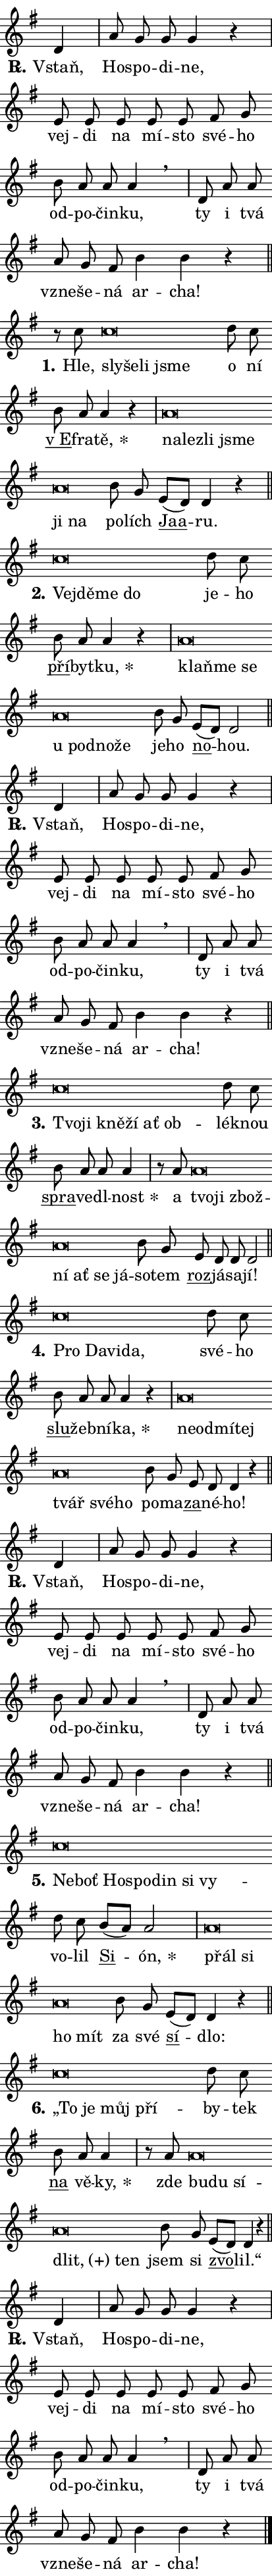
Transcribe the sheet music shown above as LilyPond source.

\version "2.22.1"
\header { tagline = "" }
\paper {
  indent = 0\cm
  top-margin = 0\cm
  right-margin = 0\cm
  bottom-margin = 0\cm
  left-margin = 0\cm
  paper-width = 7\cm
  page-breaking = #ly:one-page-breaking
  system-system-spacing.basic-distance = #11
  score-system-spacing.basic-distance = #11.3
  ragged-last = ##f
}


%% Author: Thomas Morley
%% https://lists.gnu.org/archive/html/lilypond-user/2020-05/msg00002.html
#(define (line-position grob)
"Returns position of @var[grob} in current system:
   @code{'start}, if at first time-step
   @code{'end}, if at last time-step
   @code{'middle} otherwise
"
  (let* ((col (ly:item-get-column grob))
         (ln (ly:grob-object col 'left-neighbor))
         (rn (ly:grob-object col 'right-neighbor))
         (col-to-check-left (if (ly:grob? ln) ln col))
         (col-to-check-right (if (ly:grob? rn) rn col))
         (break-dir-left
           (and
             (ly:grob-property col-to-check-left 'non-musical #f)
             (ly:item-break-dir col-to-check-left)))
         (break-dir-right
           (and
             (ly:grob-property col-to-check-right 'non-musical #f)
             (ly:item-break-dir col-to-check-right))))
        (cond ((eqv? 1 break-dir-left) 'start)
              ((eqv? -1 break-dir-right) 'end)
              (else 'middle))))

#(define (tranparent-at-line-position vctor)
  (lambda (grob)
  "Relying on @code{line-position} select the relevant enry from @var{vctor}.
Used to determine transparency,"
    (case (line-position grob)
      ((end) (not (vector-ref vctor 0)))
      ((middle) (not (vector-ref vctor 1)))
      ((start) (not (vector-ref vctor 2))))))

noteHeadBreakVisibility =
#(define-music-function (break-visibility)(vector?)
"Makes @code{NoteHead}s transparent relying on @var{break-visibility}"
#{
  \override NoteHead.transparent =
    #(tranparent-at-line-position break-visibility)
#})

#(define delete-ledgers-for-transparent-note-heads
  (lambda (grob)
    "Reads whether a @code{NoteHead} is transparent.
If so this @code{NoteHead} is removed from @code{'note-heads} from
@var{grob}, which is supposed to be @code{LedgerLineSpanner}.
As a result ledgers are not printed for this @code{NoteHead}"
    (let* ((nhds-array (ly:grob-object grob 'note-heads))
           (nhds-list
             (if (ly:grob-array? nhds-array)
                 (ly:grob-array->list nhds-array)
                 '()))
           ;; Relies on the transparent-property being done before
           ;; Staff.LedgerLineSpanner.after-line-breaking is executed.
           ;; This is fragile ...
           (to-keep
             (remove
               (lambda (nhd)
                 (ly:grob-property nhd 'transparent #f))
               nhds-list)))
      ;; TODO find a better method to iterate over grob-arrays, similiar
      ;; to filter/remove etc for lists
      ;; For now rebuilt from scratch
      (set! (ly:grob-object grob 'note-heads)  '())
      (for-each
        (lambda (nhd)
          (ly:pointer-group-interface::add-grob grob 'note-heads nhd))
        to-keep))))

hideNotes = {
  \noteHeadBreakVisibility #begin-of-line-visible
}
unHideNotes = {
  \noteHeadBreakVisibility #all-visible
}

% work-around for resetting accidentals
% https://lilypond.org/doc/v2.23/Documentation/notation/displaying-rhythms#unmetered-music
cadenzaMeasure = {
  \cadenzaOff
  \partial 1024 s1024
  \cadenzaOn
}

#(define-markup-command (accent layout props text) (markup?)
  "Underline accented syllable"
  (interpret-markup layout props
    #{\markup \override #'(offset . 4.3) \underline { #text }#}))

responsum = \markup \concat {
  "R" \hspace #-1.05 \path #0.1 #'((moveto 0 0.07) (lineto 0.9 0.8)) \hspace #0.05 "."
}

\layout {
    \context {
        \Staff
        \remove "Time_signature_engraver"
        \override LedgerLineSpanner.after-line-breaking = #delete-ledgers-for-transparent-note-heads
    }
    \context {
        \Voice {
            \override NoteHead.output-attributes = #'((class . "notehead"))
            \override Hairpin.height = #0.55
        }
    }
    \context {
        \Lyrics {
            \override StanzaNumber.output-attributes = #'((class . "stanzanumber"))
            \override LyricSpace.minimum-distance = #0.9
            \override LyricText.font-name = #"TeX Gyre Schola"
            \override LyricText.font-size = 1
            \override StanzaNumber.font-name = #"TeX Gyre Schola Bold"
            \override StanzaNumber.font-size = 1
        }
    }
}

% magnetic-lyrics.ily
%
%   written by
%     Jean Abou Samra <jean@abou-samra.fr>
%     Werner Lemberg <wl@gnu.org>
%
%   adapted by
%     Jiri Hon <jiri.hon@gmail.com>
%
% Version 2022-Apr-15

% https://www.mail-archive.com/lilypond-user@gnu.org/msg149350.html

#(define (Left_hyphen_pointer_engraver context)
   "Collect syllable-hyphen-syllable occurrences in lyrics and store
them in properties.  This engraver only looks to the left.  For
example, if the lyrics input is @code{foo -- bar}, it does the
following.

@itemize @bullet
@item
Set the @code{text} property of the @code{LyricHyphen} grob between
@q{foo} and @q{bar} to @code{foo}.

@item
Set the @code{left-hyphen} property of the @code{LyricText} grob with
text @q{foo} to the @code{LyricHyphen} grob between @q{foo} and
@q{bar}.
@end itemize

Use this auxiliary engraver in combination with the
@code{lyric-@/text::@/apply-@/magnetic-@/offset!} hook."
   (let ((hyphen #f)
         (text #f))
     (make-engraver
      (acknowledgers
       ((lyric-syllable-interface engraver grob source-engraver)
        (set! text grob)))
      (end-acknowledgers
       ((lyric-hyphen-interface engraver grob source-engraver)
        ;(when (not (grob::has-interface grob 'lyric-space-interface))
          (set! hyphen grob)));)
      ((stop-translation-timestep engraver)
       (when (and text hyphen)
         (ly:grob-set-object! text 'left-hyphen hyphen))
       (set! text #f)
       (set! hyphen #f)))))

#(define (lyric-text::apply-magnetic-offset! grob)
   "If the space between two syllables is less than the value in
property @code{LyricText@/.details@/.squash-threshold}, move the right
syllable to the left so that it gets concatenated with the left
syllable.

Use this function as a hook for
@code{LyricText@/.after-@/line-@/breaking} if the
@code{Left_@/hyphen_@/pointer_@/engraver} is active."
   (let ((hyphen (ly:grob-object grob 'left-hyphen #f)))
     (when hyphen
       (let ((left-text (ly:spanner-bound hyphen LEFT)))
         (when (grob::has-interface left-text 'lyric-syllable-interface)
           (let* ((common (ly:grob-common-refpoint grob left-text X))
                  (this-x-ext (ly:grob-extent grob common X))
                  (left-x-ext
                   (begin
                     ;; Trigger magnetism for left-text.
                     (ly:grob-property left-text 'after-line-breaking)
                     (ly:grob-extent left-text common X)))
                  ;; `delta` is the gap width between two syllables.
                  (delta (- (interval-start this-x-ext)
                            (interval-end left-x-ext)))
                  (details (ly:grob-property grob 'details))
                  (threshold (assoc-get 'squash-threshold details 0.2)))
             (when (< delta threshold)
               (let* (;; We have to manipulate the input text so that
                      ;; ligatures crossing syllable boundaries are not
                      ;; disabled.  For languages based on the Latin
                      ;; script this is essentially a beautification.
                      ;; However, for non-Western scripts it can be a
                      ;; necessity.
                      (lt (ly:grob-property left-text 'text))
                      (rt (ly:grob-property grob 'text))
                      (is-space (grob::has-interface hyphen 'lyric-space-interface))
                      (space (if is-space " " ""))
                      (space-markup (grob-interpret-markup grob " "))
                      (space-size (interval-length (ly:stencil-extent space-markup X)))
                      (extra-delta (if is-space space-size 0))
                      ;; Append new syllable.
                      (ltrt-space (if (and (string? lt) (string? rt))
                                (string-append lt space rt)
                                (make-concat-markup (list lt space rt))))
                      ;; Right-align `ltrt` to the right side.
                      (ltrt-space-markup (grob-interpret-markup
                               grob
                               (make-translate-markup
                                (cons (interval-length this-x-ext) 0)
                                (make-right-align-markup ltrt-space)))))
                 (begin
                   ;; Don't print `left-text`.
                   (ly:grob-set-property! left-text 'stencil #f)
                   ;; Set text and stencil (which holds all collected
                   ;; syllables so far) and shift it to the left.
                   (ly:grob-set-property! grob 'text ltrt-space)
                   (ly:grob-set-property! grob 'stencil ltrt-space-markup)
                   (ly:grob-translate-axis! grob (- (- delta extra-delta)) X))))))))))


#(define (lyric-hyphen::displace-bounds-first grob)
   ;; Make very sure this callback isn't triggered too early.
   (let ((left (ly:spanner-bound grob LEFT))
         (right (ly:spanner-bound grob RIGHT)))
     (ly:grob-property left 'after-line-breaking)
     (ly:grob-property right 'after-line-breaking)
     (ly:lyric-hyphen::print grob)))

squashThreshold = #0.4

\layout {
  \context {
    \Lyrics
    \consists #Left_hyphen_pointer_engraver
    \override LyricText.after-line-breaking =
      #lyric-text::apply-magnetic-offset!
    \override LyricHyphen.stencil = #lyric-hyphen::displace-bounds-first
    \override LyricText.details.squash-threshold = \squashThreshold
    \override LyricHyphen.minimum-distance = 0
    \override LyricHyphen.minimum-length = \squashThreshold
  }
}

squash = \override LyricText.details.squash-threshold = 9999
unSquash = \override LyricText.details.squash-threshold = \squashThreshold

left = \override LyricText.self-alignment-X = #LEFT
unLeft = \revert LyricText.self-alignment-X

starOffset = #(lambda (grob) 
                (let ((x_offset (ly:self-alignment-interface::aligned-on-x-parent grob)))
                  (if (= x_offset 0) 0 (+ x_offset 1.2))))

star = #(define-music-function (syllable)(string?)
"Append star separator at the end of a syllable"
#{
  \once \override LyricText.X-offset = #starOffset
  \lyricmode { \markup {
    #syllable
    \override #'((font-name . "TeX Gyre Schola Bold")) \hspace #0.2 \lower #0.65 \larger "*"
  } }
#})

starAccent = #(define-music-function (syllable)(string?)
"Append star separator at the end of a syllable and make accent"
#{
  \once \override LyricText.X-offset = #starOffset
  \lyricmode { \markup {
    \accent #syllable
    \override #'((font-name . "TeX Gyre Schola Bold")) \hspace #0.2 \lower #0.65 \larger "*"
  } }
#})

breath = #(define-music-function (syllable)(string?)
"Append breathing indicator at the end of a syllable"
#{
  \lyricmode { \markup { #syllable "+" } }
#})

optionalBreath = #(define-music-function (syllable)(string?)
"Append optional breathing indicator at the end of a syllable"
#{
  \lyricmode { \markup { #syllable "(+)" } }
#})


\score {
    <<
        \new Voice = "melody" { \cadenzaOn \key g \major \relative { d'4 \cadenzaMeasure \bar "|" a'8 g g g4 r \cadenzaMeasure \bar "|" e8 e e e e \bar "" fis g \bar "" b a a a4 \breathe \cadenzaMeasure \bar "|" d,8 a' a \bar "" a g fis b4 b r \cadenzaMeasure \bar "||" \break } }
        \new Lyrics \lyricsto "melody" { \lyricmode { \set stanza = \responsum
Vstaň, Ho -- spo -- di -- ne, vej -- di na mí -- sto své -- ho od -- po -- čin -- ku, ty i tvá vzne -- še -- ná ar -- cha! } }
    >>
    \layout {}
}

\score {
    <<
        \new Voice = "melody" { \cadenzaOn \key g \major \relative { r8 c''8 c\breve*1/16 \hideNotes \breve*1/16 \bar "" \breve*1/16 \breve*1/16 \bar "" \unHideNotes d8 c \bar "" b a a4 r \cadenzaMeasure \bar "|" a\breve*1/16 \hideNotes \breve*1/16 \bar "" \breve*1/16 \bar "" \breve*1/16 \bar "" \breve*1/16 \breve*1/16 \bar "" \unHideNotes b8 g \bar "" e[( d)] d4 r \cadenzaMeasure \bar "||" \break } }
        \new Lyrics \lyricsto "melody" { \lyricmode { \set stanza = "1."
Hle, \left sly -- \squash še -- li jsme \unLeft \unSquash o ní \markup \accent "v E" -- fra -- \star tě, \left na -- \squash lez -- li jsme ji na \unLeft \unSquash po -- lích \markup \accent Jaa -- ru. } }
    >>
    \layout {}
}

\score {
    <<
        \new Voice = "melody" { \cadenzaOn \key g \major \relative { c''\breve*1/16 \hideNotes \breve*1/16 \bar "" \breve*1/16 \breve*1/16 \bar "" \unHideNotes d8 c \bar "" b a a4 r \cadenzaMeasure \bar "|" a\breve*1/16 \hideNotes \breve*1/16 \bar "" \breve*1/16 \bar "" \breve*1/16 \bar "" \breve*1/16 \bar "" \breve*1/16 \breve*1/16 \bar "" \unHideNotes b8 g \bar "" e[( d)] d2 \cadenzaMeasure \bar "||" \break } }
        \new Lyrics \lyricsto "melody" { \lyricmode { \set stanza = "2."
\left Vej -- \squash dě -- me do \unLeft \unSquash je -- ho \markup \accent pří -- byt -- \star ku, \left klaň -- \squash me se u pod -- no -- že \unLeft \unSquash je -- ho \markup \accent no -- hou. } }
    >>
    \layout {}
}

\score {
    <<
        \new Voice = "melody" { \cadenzaOn \key g \major \relative { d'4 \cadenzaMeasure \bar "|" a'8 g g g4 r \cadenzaMeasure \bar "|" e8 e e e e \bar "" fis g \bar "" b a a a4 \breathe \cadenzaMeasure \bar "|" d,8 a' a \bar "" a g fis b4 b r \cadenzaMeasure \bar "||" \break } }
        \new Lyrics \lyricsto "melody" { \lyricmode { \set stanza = \responsum
Vstaň, Ho -- spo -- di -- ne, vej -- di na mí -- sto své -- ho od -- po -- čin -- ku, ty i tvá vzne -- še -- ná ar -- cha! } }
    >>
    \layout {}
}

\score {
    <<
        \new Voice = "melody" { \cadenzaOn \key g \major \relative { c''\breve*1/16 \hideNotes \breve*1/16 \bar "" \breve*1/16 \bar "" \breve*1/16 \bar "" \breve*1/16 \breve*1/16 \bar "" \unHideNotes d8 c \bar "" b a a a4 \cadenzaMeasure \bar "|" r8 a8 a\breve*1/16 \hideNotes \breve*1/16 \bar "" \breve*1/16 \bar "" \breve*1/16 \bar "" \breve*1/16 \bar "" \breve*1/16 \breve*1/16 \bar "" \unHideNotes b8 g \bar "" e d d d2 \cadenzaMeasure \bar "||" \break } }
        \new Lyrics \lyricsto "melody" { \lyricmode { \set stanza = "3."
\left Tvo -- \squash ji kně -- ží ať ob -- \unLeft \unSquash lék -- nou \markup \accent spra -- ve -- dl -- \star nost a \left tvo -- \squash ji zbož -- ní ať se já -- \unLeft \unSquash so -- tem \markup \accent roz -- já -- sa -- jí! } }
    >>
    \layout {}
}

\score {
    <<
        \new Voice = "melody" { \cadenzaOn \key g \major \relative { c''\breve*1/16 \hideNotes \breve*1/16 \bar "" \breve*1/16 \breve*1/16 \bar "" \unHideNotes d8 c \bar "" b a a a4 r \cadenzaMeasure \bar "|" a\breve*1/16 \hideNotes \breve*1/16 \bar "" \breve*1/16 \bar "" \breve*1/16 \bar "" \breve*1/16 \bar "" \breve*1/16 \breve*1/16 \bar "" \unHideNotes b8 g \bar "" e d d4 r \cadenzaMeasure \bar "||" \break } }
        \new Lyrics \lyricsto "melody" { \lyricmode { \set stanza = "4."
\left Pro \squash Da -- vi -- da, \unLeft \unSquash své -- ho \markup \accent slu -- žeb -- ní -- \star ka, \left ne -- \squash od -- mí -- tej tvář své -- ho \unLeft \unSquash po -- ma -- \markup \accent za -- né -- ho! } }
    >>
    \layout {}
}

\score {
    <<
        \new Voice = "melody" { \cadenzaOn \key g \major \relative { d'4 \cadenzaMeasure \bar "|" a'8 g g g4 r \cadenzaMeasure \bar "|" e8 e e e e \bar "" fis g \bar "" b a a a4 \breathe \cadenzaMeasure \bar "|" d,8 a' a \bar "" a g fis b4 b r \cadenzaMeasure \bar "||" \break } }
        \new Lyrics \lyricsto "melody" { \lyricmode { \set stanza = \responsum
Vstaň, Ho -- spo -- di -- ne, vej -- di na mí -- sto své -- ho od -- po -- čin -- ku, ty i tvá vzne -- še -- ná ar -- cha! } }
    >>
    \layout {}
}

\score {
    <<
        \new Voice = "melody" { \cadenzaOn \key g \major \relative { c''\breve*1/16 \hideNotes \breve*1/16 \bar "" \breve*1/16 \bar "" \breve*1/16 \bar "" \breve*1/16 \bar "" \breve*1/16 \breve*1/16 \bar "" \unHideNotes d8 c \bar "" b[( a)] a2 \cadenzaMeasure \bar "|" a\breve*1/16 \hideNotes \breve*1/16 \bar "" \breve*1/16 \breve*1/16 \bar "" \unHideNotes b8 g \bar "" e[( d)] d4 r \cadenzaMeasure \bar "||" \break } }
        \new Lyrics \lyricsto "melody" { \lyricmode { \set stanza = "5."
\left Ne -- \squash boť Ho -- spo -- din si vy -- \unLeft \unSquash vo -- lil \markup \accent Si -- \star ón, \left přál \squash si ho mít \unLeft \unSquash za své \markup \accent sí -- dlo: } }
    >>
    \layout {}
}

\score {
    <<
        \new Voice = "melody" { \cadenzaOn \key g \major \relative { c''\breve*1/16 \hideNotes \breve*1/16 \bar "" \breve*1/16 \breve*1/16 \bar "" \unHideNotes d8 c \bar "" b a a4 \cadenzaMeasure \bar "|" r8 a8 a\breve*1/16 \hideNotes \breve*1/16 \bar "" \breve*1/16 \bar "" \breve*1/16 \breve*1/16 \bar "" \unHideNotes b8 g \bar "" e[( d)] d4 r \cadenzaMeasure \bar "||" \break } }
        \new Lyrics \lyricsto "melody" { \lyricmode { \set stanza = "6."
\left „To \squash je můj pří -- \unLeft \unSquash by -- tek \markup \accent na vě -- \star ky, zde \left bu -- \squash du sí -- \optionalBreath dlit, ten \unLeft \unSquash jsem si \markup \accent zvo -- lil.“ } }
    >>
    \layout {}
}

\score {
    <<
        \new Voice = "melody" { \cadenzaOn \key g \major \relative { d'4 \cadenzaMeasure \bar "|" a'8 g g g4 r \cadenzaMeasure \bar "|" e8 e e e e \bar "" fis g \bar "" b a a a4 \breathe \cadenzaMeasure \bar "|" d,8 a' a \bar "" a g fis b4 b r \cadenzaMeasure \bar "||" \break } \bar "|." }
        \new Lyrics \lyricsto "melody" { \lyricmode { \set stanza = \responsum
Vstaň, Ho -- spo -- di -- ne, vej -- di na mí -- sto své -- ho od -- po -- čin -- ku, ty i tvá vzne -- še -- ná ar -- cha! } }
    >>
    \layout {}
}
